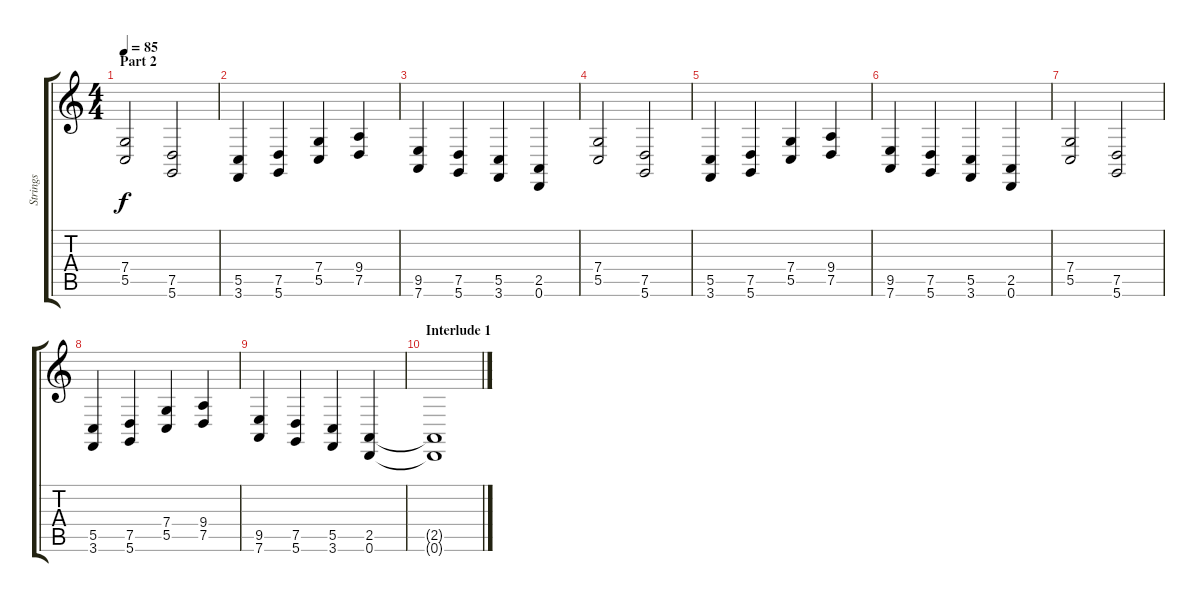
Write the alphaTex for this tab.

\track ("Strings" "Strings") {instrument stringensemble1}
\staff {score tabs}
\tuning (D4 A3 F3 C3 G2 D2) {hide}
\ts (4 4)
\section ("" "Part 2")
\tempo 85
\clef g2
\ks c
(7.4 5.5).2{dy f} (7.5 5.6).2 |
(5.5 3.6).4 (7.5 5.6).4 (7.4 5.5).4 (9.4 7.5).4 |
(9.5 7.6).4 (7.5 5.6).4 (5.5 3.6).4 (2.5 0.6).4 |
(7.4 5.5).2 (7.5 5.6).2 |
(5.5 3.6).4 (7.5 5.6).4 (7.4 5.5).4 (9.4 7.5).4 |
(9.5 7.6).4 (7.5 5.6).4 (5.5 3.6).4 (2.5 0.6).4 |
(7.4 5.5).2 (7.5 5.6).2 |
(5.5 3.6).4 (7.5 5.6).4 (7.4 5.5).4 (9.4 7.5).4 |
(9.5 7.6).4 (7.5 5.6).4 (5.5 3.6).4 (2.5 0.6).4 |
\section ("" "Interlude 1")
(2.5{t} 0.6{t}).1{volume 0}
